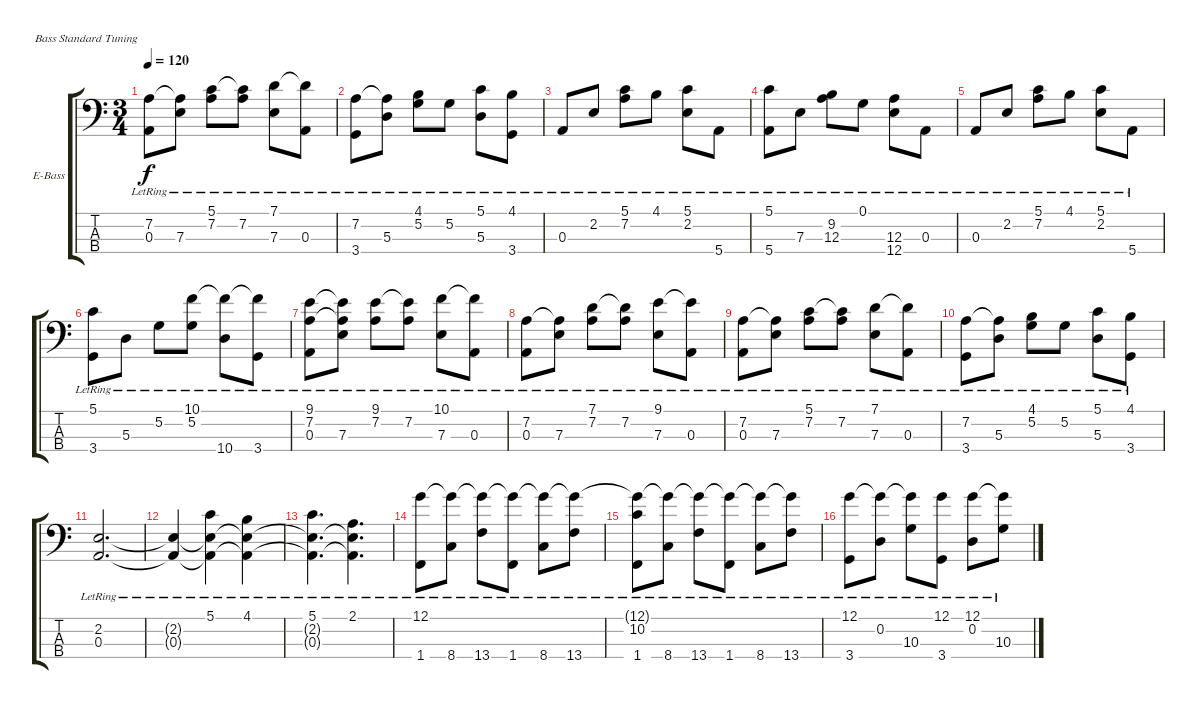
\defaultSystemsLayout 4
\bracketExtendMode groupsimilarinstruments
\firstSystemTrackNameOrientation horizontal
\otherSystemsTrackNameOrientation horizontal
\track ("Electric Bass" "E-Bass") {instrument electricbassfinger}
\staff {score tabs}
\tuning (G2 D2 A1 E1)
\ts (3 4)
\tempo 120
\clef f4
\ks c
(0.3{lr} 7.2{lr}).8{dy f} (7.3{lr} 7.2{lr t}).8 (7.2{lr} 5.1{lr}).8 (7.2{lr} 5.1{lr t}).8 (7.3{lr} 7.1{lr}).8 (0.3{lr} 7.1{lr t}).8 |
(7.2{lr} 3.4{lr}).8 (5.3{lr} 7.2{lr t}).8 (5.2{lr} 4.1{lr}).8 5.2{lr}.8 (5.3{lr} 5.1{lr}).8 (3.4{lr} 4.1{lr}).8 |
0.3{lr}.8 2.2{lr}.8 (7.2{lr} 5.1{lr}).8 4.1{lr}.8 (2.2{lr} 5.1{lr}).8 5.4{lr}.8 |
(5.4{lr} 5.1{lr}).8 7.3{lr}.8 (12.3{lr} 9.2{lr}).8 0.1{lr}.8 (12.4{lr} 12.3{lr}).8 0.3{lr}.8 |
0.3{lr}.8 2.2{lr}.8 (7.2{lr} 5.1{lr}).8 4.1{lr}.8 (2.2{lr} 5.1{lr}).8 5.4{lr}.8 |
(3.4{lr} 5.1{lr}).8 5.3{lr}.8 5.2{lr}.8 (5.2{lr} 10.1{lr}).8 (10.4{lr} 10.1{lr t}).8 (3.4{lr} 10.1{lr t}).8 |
(0.3{lr} 7.2{lr} 9.1).8 (7.3{lr} 7.2{lr t} 9.1{t}).8 (7.2{lr} 9.1{lr}).8 (7.2{lr} 9.1{lr t}).8 (7.3{lr} 10.1{lr}).8 (0.3{lr} 10.1{lr t}).8 |
(0.3{lr} 7.2{lr}).8 (7.3{lr} 7.2{lr t}).8 (7.2{lr} 7.1{lr}).8 (7.2{lr} 7.1{lr t}).8 (7.3{lr} 9.1{lr}).8 (0.3{lr} 9.1{lr t}).8 |
(0.3{lr} 7.2{lr}).8 (7.3{lr} 7.2{lr t}).8 (7.2{lr} 5.1{lr}).8 (7.2{lr} 5.1{lr t}).8 (7.3{lr} 7.1{lr}).8 (0.3{lr} 7.1{lr t}).8 |
(7.2{lr} 3.4{lr}).8 (5.3{lr} 7.2{lr t}).8 (5.2{lr} 4.1{lr}).8 5.2{lr}.8 (5.3{lr} 5.1{lr}).8 (3.4{lr} 4.1{lr}).8 |
(0.3{lr} 2.2).2{d} |
(0.3{lr t} 2.2{t}).4 (0.3{lr t} 2.2{t} 5.1{lr}).4 (0.3{lr t} 2.2{t} 4.1{lr}).4 |
(0.3{lr t} 2.2{t} 5.1{lr}).4{d} (0.3{lr t} 2.2{t} 2.1{lr}).4{d} |
(1.4{lr} 12.1).8 (8.4{lr} 12.1{t}).8 (13.4{lr} 12.1{t}).8 (1.4{lr} 12.1{t}).8 (8.4{lr} 12.1{t}).8 (13.4{lr} 12.1{t}).8 |
(1.4{lr} 10.2{lr} 12.1{t}).8 (8.4{lr} 12.1{t}).8 (13.4{lr} 12.1{t}).8 (1.4{lr} 12.1{t}).8 (8.4{lr} 12.1{t}).8 (13.4{lr} 12.1{t}).8 |
(3.4{lr} 12.1).8 (0.2{lr} 12.1{t}).8 (10.3{lr} 12.1{t}).8 (12.1 3.4{lr}).8 (0.2{lr} 12.1).8 (10.3{lr} 12.1{t}).8
